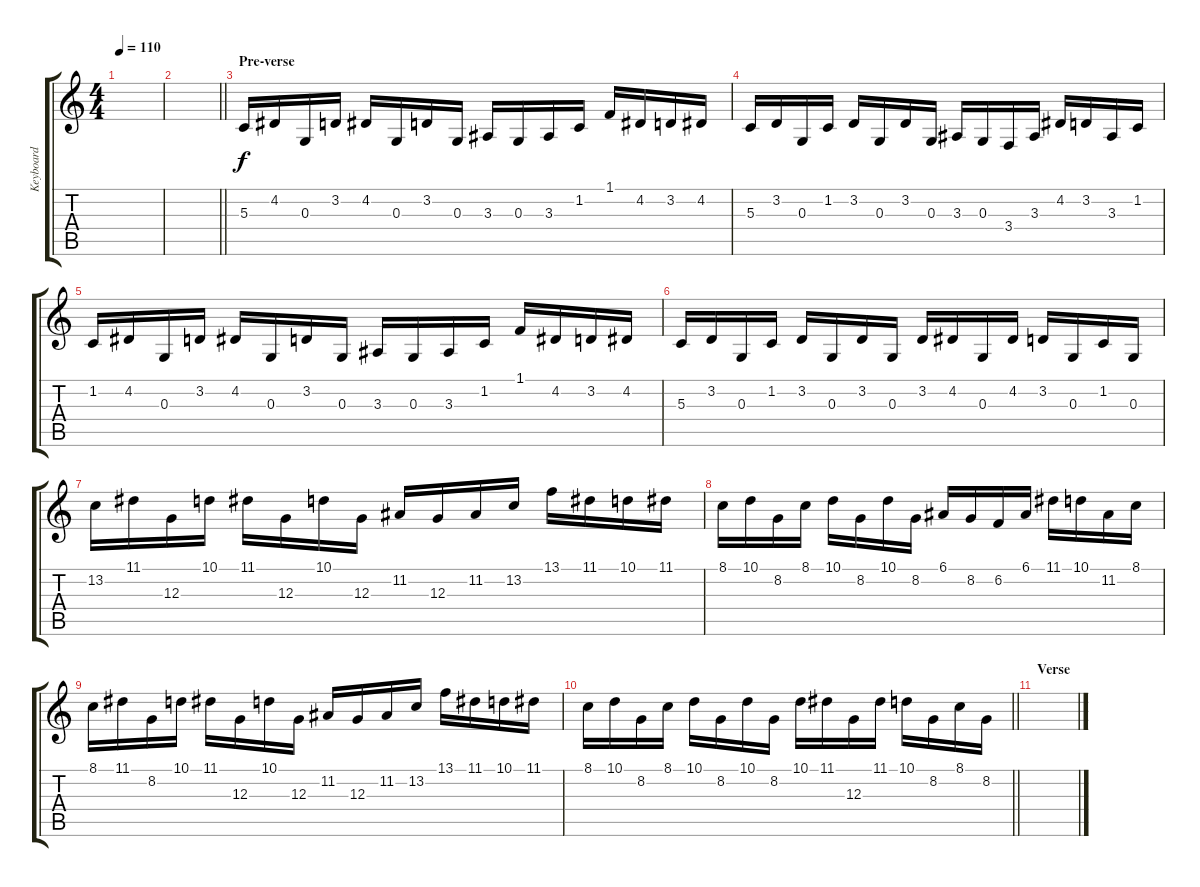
\track ("Keyboard" "Keyboard") {instrument stringensemble1}
\staff {score tabs}
\tuning (E4 B3 G3 D3 A2 E2) {hide}
\ts (4 4)
\tempo 110
\clef g2
\ks c
|
\barLineRight lightlight
|
\section ("" "Pre-verse")
5.3.16 4.2.16 0.3.16 3.2.16 4.2.16 0.3.16 3.2.16 0.3.16 3.3.16 0.3.16 3.3.16 1.2.16 1.1.16 4.2.16 3.2.16 4.2.16 |
5.3.16 3.2.16 0.3.16 1.2.16 3.2.16 0.3.16 3.2.16 0.3.16 3.3.16 0.3.16 3.4.16 3.3.16 4.2.16 3.2.16 3.3.16 1.2.16 |
1.2.16 4.2.16 0.3.16 3.2.16 4.2.16 0.3.16 3.2.16 0.3.16 3.3.16 0.3.16 3.3.16 1.2.16 1.1.16 4.2.16 3.2.16 4.2.16 |
5.3.16 3.2.16 0.3.16 1.2.16 3.2.16 0.3.16 3.2.16 0.3.16 3.2.16 4.2.16 0.3.16 4.2.16 3.2.16 0.3.16 1.2.16 0.3.16 |
13.2.16 11.1.16 12.3.16 10.1.16 11.1.16 12.3.16 10.1.16 12.3.16 11.2.16 12.3.16 11.2.16 13.2.16 13.1.16 11.1.16 10.1.16 11.1.16 |
8.1.16 10.1.16 8.2.16 8.1.16 10.1.16 8.2.16 10.1.16 8.2.16 6.1.16 8.2.16 6.2.16 6.1.16 11.1.16 10.1.16 11.2.16 8.1.16 |
8.1.16 11.1.16 8.2.16 10.1.16 11.1.16 12.3.16 10.1.16 12.3.16 11.2.16 12.3.16 11.2.16 13.2.16 13.1.16 11.1.16 10.1.16 11.1.16 |
\barLineRight lightlight
8.1.16 10.1.16 8.2.16 8.1.16 10.1.16 8.2.16 10.1.16 8.2.16 10.1.16 11.1.16 12.3.16 11.1.16 10.1.16 8.2.16 8.1.16 8.2.16 |
\section ("" "Verse")
